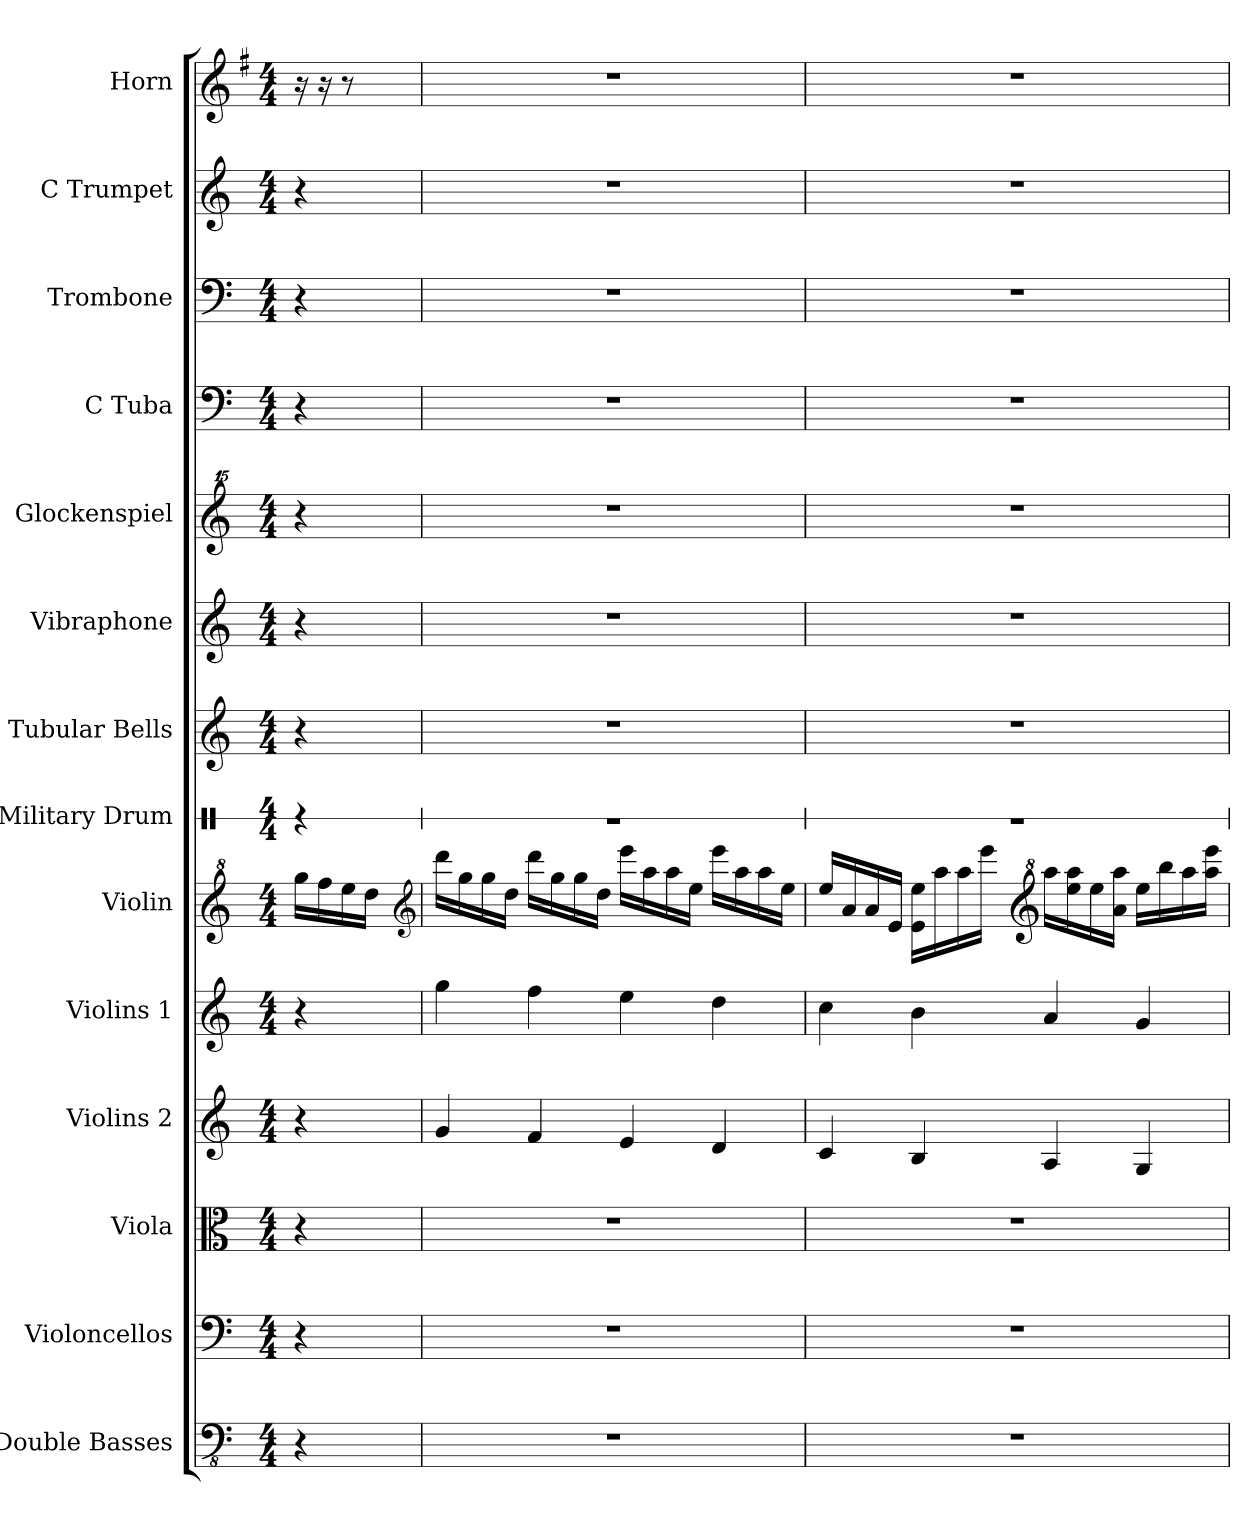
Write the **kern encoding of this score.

**kern	**kern	**kern	**kern	**kern	**kern	**kern	**kern	**kern	**kern	**kern	**kern	**kern	**kern
*part14	*part13	*part12	*part11	*part10	*part9	*part8	*part7	*part6	*part5	*part4	*part3	*part2	*part1
*staff14	*staff13	*staff12	*staff11	*staff10	*staff9	*staff8	*staff7	*staff6	*staff5	*staff4	*staff3	*staff2	*staff1
*I"Double Basses	*I"Violoncellos	*I"Viola	*I"Violins 2	*I"Violins 1	*I"Violin	*I"Military Drum	*I"Tubular Bells	*I"Vibraphone	*I"Glockenspiel	*I"C Tuba	*I"Trombone	*I"C Trumpet	*I"Horn
*I'Dbs.	*I'Vlcs.	*I'Vla.	*I'Vlns. 2	*I'Vlns. 1	*I'Vln.	*I'Mil. Dr.	*I'Tu. Be.	*I'Vib.	*I'Glk.	*I'C Tu.	*I'Trb.	*I'C Tpt.	*I'Hn.
*	*	*	*	*	*	*stria1	*	*	*	*	*	*	*
*clefFv4	*clefF4	*clefC3	*clefG2	*clefG2	*clefG^2	*clefX	*clefG2	*clefG2	*clefG^^2	*clefF4	*clefF4	*clefG2	*clefG2
*	*	*	*	*	*	*	*	*	*	*	*	*	*ITrd4c7
*k[]	*k[]	*k[]	*k[]	*k[]	*k[]	*k[]	*k[]	*k[]	*k[]	*k[]	*k[]	*k[]	*k[]
*C:	*C:	*C:	*C:	*C:	*C:	*C:	*C:	*C:	*C:	*C:	*C:	*C:	*C:
*M4/4	*M4/4	*M4/4	*M4/4	*M4/4	*M4/4	*M4/4	*M4/4	*M4/4	*M4/4	*M4/4	*M4/4	*M4/4	*M4/4
=	=	=	=	=	=	=	=	=	=	=	=	=	=
4r	4r	4r	4r	4r	16ggg\LL	4r	4r	4r	4r	4r	4r	4r	16r
.	.	.	.	.	16fff\	.	.	.	.	.	.	.	16r
.	.	.	.	.	16eee\	.	.	.	.	.	.	.	8r
.	.	.	.	.	16ddd\JJ	.	.	.	.	.	.	.	.
*	*	*	*	*	*clefG2	*	*	*	*	*	*	*	*
=1	=1	=1	=1	=1	=1	=1	=1	=1	=1	=1	=1	=1	=1
1r	1r	1r	4g/	4gg\	16ddd\LL	1r	1r	1r	1r	1r	1r	1r	1r
.	.	.	.	.	16gg\	.	.	.	.	.	.	.	.
.	.	.	.	.	16gg\	.	.	.	.	.	.	.	.
.	.	.	.	.	16dd\JJ	.	.	.	.	.	.	.	.
.	.	.	4f/	4ff\	16ddd\LL	.	.	.	.	.	.	.	.
.	.	.	.	.	16gg\	.	.	.	.	.	.	.	.
.	.	.	.	.	16gg\	.	.	.	.	.	.	.	.
.	.	.	.	.	16dd\JJ	.	.	.	.	.	.	.	.
.	.	.	4e/	4ee\	16eee\LL	.	.	.	.	.	.	.	.
.	.	.	.	.	16aa\	.	.	.	.	.	.	.	.
.	.	.	.	.	16aa\	.	.	.	.	.	.	.	.
.	.	.	.	.	16ee\JJ	.	.	.	.	.	.	.	.
.	.	.	4d/	4dd\	16eee\LL	.	.	.	.	.	.	.	.
.	.	.	.	.	16aa\	.	.	.	.	.	.	.	.
.	.	.	.	.	16aa\	.	.	.	.	.	.	.	.
.	.	.	.	.	16ee\JJ	.	.	.	.	.	.	.	.
!!LO:PB:g=z
=2	=2	=2	=2	=2	=2	=2	=2	=2	=2	=2	=2	=2	=2
1r	1r	1r	4c/	4cc\	16ee/LL	1r	1r	1r	1r	1r	1r	1r	1r
.	.	.	.	.	16a/	.	.	.	.	.	.	.	.
.	.	.	.	.	16a/	.	.	.	.	.	.	.	.
.	.	.	.	.	16e/JJ	.	.	.	.	.	.	.	.
.	.	.	4B/	4b\	16e\ 16ee\LL	.	.	.	.	.	.	.	.
.	.	.	.	.	16aa\	.	.	.	.	.	.	.	.
.	.	.	.	.	16aa\	.	.	.	.	.	.	.	.
.	.	.	.	.	16eee\JJ	.	.	.	.	.	.	.	.
*	*	*	*	*	*clefG^2	*	*	*	*	*	*	*	*
.	.	.	4A/	4a/	16aaa\LL	.	.	.	.	.	.	.	.
.	.	.	.	.	16eee\ 16aaa\	.	.	.	.	.	.	.	.
.	.	.	.	.	16eee\	.	.	.	.	.	.	.	.
.	.	.	.	.	16aa\ 16aaa\JJ	.	.	.	.	.	.	.	.
.	.	.	4G/	4g/	16eee\LL	.	.	.	.	.	.	.	.
.	.	.	.	.	16bbb\	.	.	.	.	.	.	.	.
.	.	.	.	.	16aaa\	.	.	.	.	.	.	.	.
.	.	.	.	.	16aaa\ 16eeee\JJ	.	.	.	.	.	.	.	.
=	=	=	=	=	=	=	=	=	=	=	=	=	=
*-	*-	*-	*-	*-	*-	*-	*-	*-	*-	*-	*-	*-	*-
